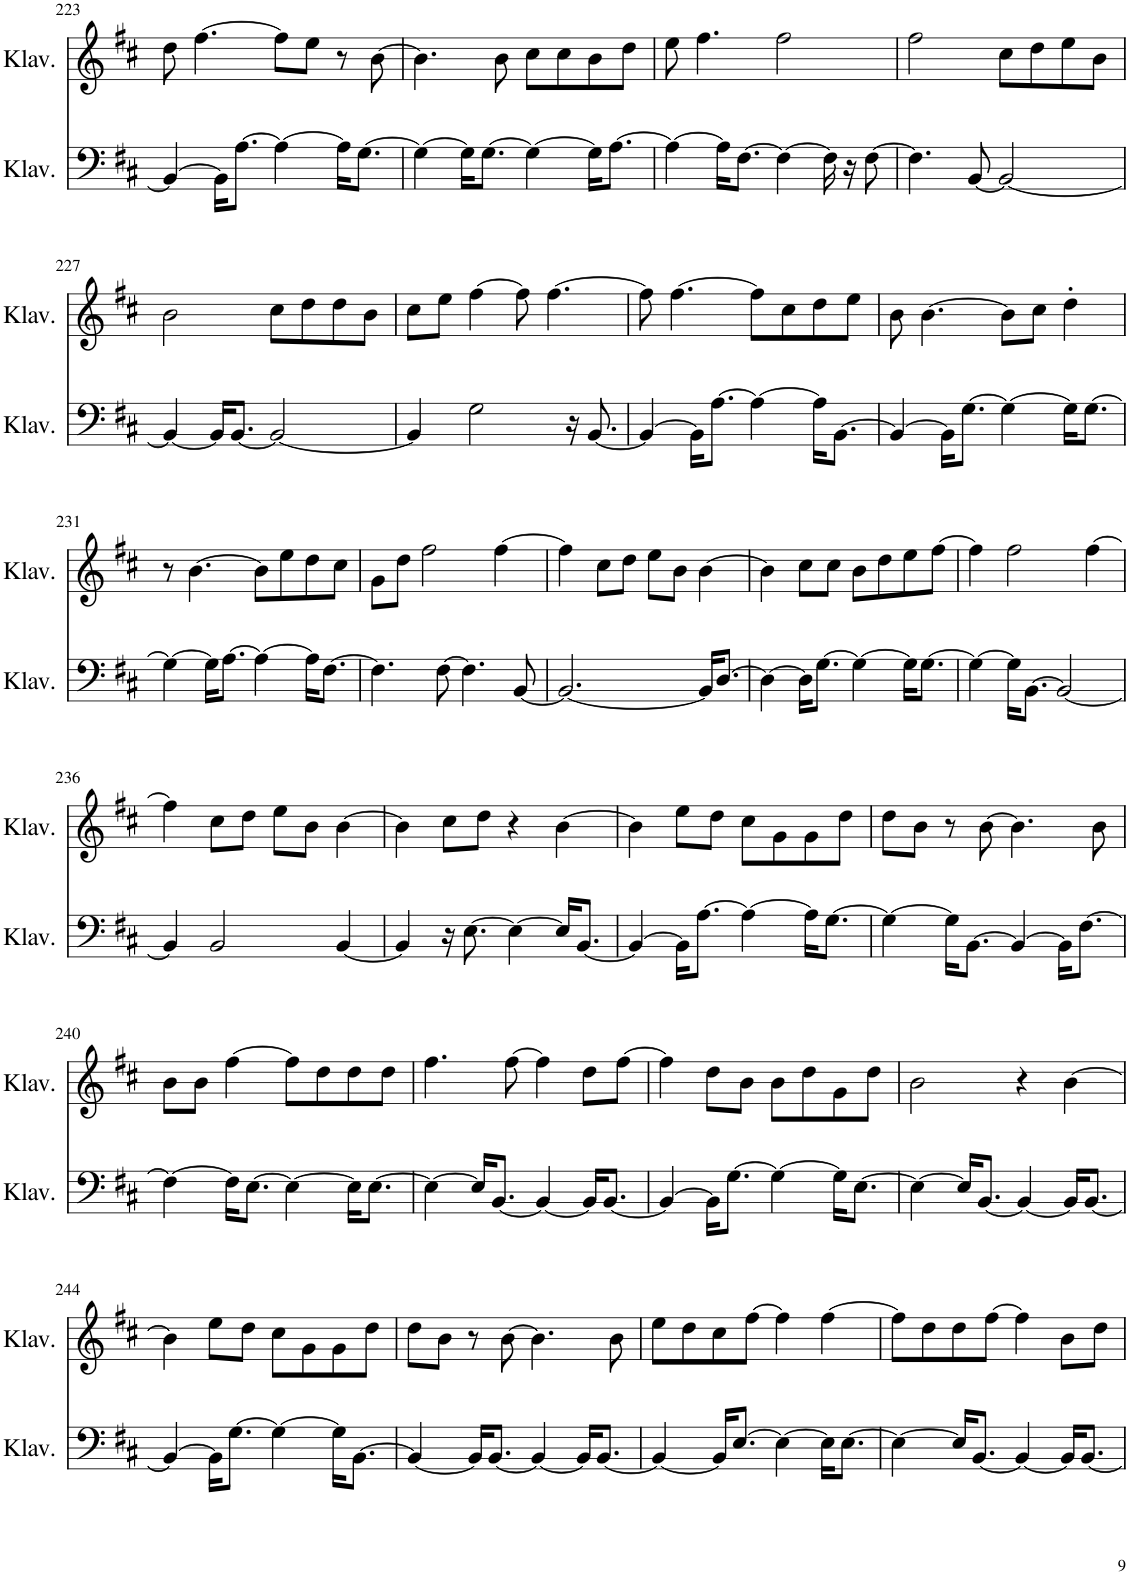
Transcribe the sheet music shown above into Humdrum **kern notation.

**kern	**kern
*part2	*part1
*staff2	*staff1
*I"Klavier	*I"Klavier
*I'Klav.	*I'Klav.
!!LO:PB:g=z
*clefF4	*clefG2
*k[f#c#]	*k[f#c#]
*M4/4	*M4/4
=223	=223
4BB/_	8dd\
.	[4.ff#\
16BB\KL]	.
[8.A\J	.
4A\_	8ff#\L]
.	8ee\J
16A\KL]	8r
[8.G\J	.
.	[8b\
=224	=224
4G\_	4.b\]
16G\KL]	.
[8.G\J	.
.	8b\
4G\_	8cc#\L
.	8cc#\
16G\KL]	8b\
[8.A\J	.
.	8dd\J
=225	=225
4A\_	8ee\
.	4.ff#\
16A\KL]	.
[8.F#\J	.
4F#\_	2ff#\
16F#\]	.
16r	.
[8F#\	.
=226	=226
4.F#\]	2ff#\
[8BB/	.
2BB/_	8cc#\L
.	8dd\
.	8ee\
.	8b\J
!!LO:LB:g=z
=227	=227
4BB/_	2b\
16BB/KL]	.
[8.BB/J	.
2BB/_	8cc#\L
.	8dd\
.	8dd\
.	8b\J
=228	=228
4BB/]	8cc#\L
.	8ee\J
2G\	[4ff#\
.	8ff#\]
.	[4.ff#\
16r	.
[8.BB/	.
=229	=229
4BB/_	8ff#\]
.	[4.ff#\
16BB\KL]	.
[8.A\J	.
4A\_	8ff#\L]
.	8cc#\
16A\KL]	8dd\
[8.BB\J	.
.	8ee\J
=230	=230
4BB/_	8b\
.	[4.b\
16BB\KL]	.
[8.G\J	.
4G\_	8b\L]
.	8cc#\J
16G\KL]	4dd'\
[8.G\J	.
!!LO:LB:g=z
=231	=231
4G\_	8r
.	[4.b\
16G\KL]	.
[8.A\J	.
4A\_	8b\L]
.	8ee\
16A\KL]	8dd\
[8.F#\J	.
.	8cc#\J
=232	=232
4.F#\]	8g\L
.	8dd\J
.	2ff#\
[8F#\	.
4.F#\]	.
.	[4ff#\
[8BB/	.
=233	=233
2.BB/_	4ff#\]
.	8cc#\L
.	8dd\J
.	8ee\L
.	8b\J
16BB/KL]	[4b\
[8.D/J	.
=234	=234
4D\_	4b\]
16D\KL]	8cc#\L
[8.G\J	.
.	8cc#\J
4G\_	8b\L
.	8dd\
16G\KL]	8ee\
[8.G\J	.
.	[8ff#\J
=235	=235
4G\_	4ff#\]
16G\KL]	2ff#\
[8.BB\J	.
2BB/_	.
.	[4ff#\
!!LO:LB:g=z
=236	=236
4BB/]	4ff#\]
2BB/	8cc#\L
.	8dd\J
.	8ee\L
.	8b\J
[4BB/	[4b\
=237	=237
4BB/]	4b\]
16r	8cc#\L
[8.E\	.
.	8dd\J
4E\_	4r
16E/KL]	[4b\
[8.BB/J	.
=238	=238
4BB/_	4b\]
16BB\KL]	8ee\L
[8.A\J	.
.	8dd\J
4A\_	8cc#\L
.	8g\
16A\KL]	8g\
[8.G\J	.
.	8dd\J
=239	=239
4G\_	8dd\L
.	8b\J
16G\KL]	8r
[8.BB\J	.
.	[8b\
4BB/_	4.b\]
16BB\KL]	.
[8.F#\J	.
.	8b\
!!LO:LB:g=z
=240	=240
4F#\_	8b\L
.	8b\J
16F#\KL]	[4ff#\
[8.E\J	.
4E\_	8ff#\L]
.	8dd\
16E\KL]	8dd\
[8.E\J	.
.	8dd\J
=241	=241
4E\_	4.ff#\
16E/KL]	.
[8.BB/J	.
.	[8ff#\
4BB/_	4ff#\]
16BB/KL]	8dd\L
[8.BB/J	.
.	[8ff#\J
=242	=242
4BB/_	4ff#\]
16BB\KL]	8dd\L
[8.G\J	.
.	8b\J
4G\_	8b\L
.	8dd\
16G\KL]	8g\
[8.E\J	.
.	8dd\J
=243	=243
4E\_	2b\
16E/KL]	.
[8.BB/J	.
4BB/_	4r
16BB/KL]	[4b\
[8.BB/J	.
!!LO:LB:g=z
=244	=244
4BB/_	4b\]
16BB\KL]	8ee\L
[8.G\J	.
.	8dd\J
4G\_	8cc#\L
.	8g\
16G\KL]	8g\
[8.BB\J	.
.	8dd\J
=245	=245
4BB/_	8dd\L
.	8b\J
16BB/KL]	8r
[8.BB/J	.
.	[8b\
4BB/_	4.b\]
16BB/KL]	.
[8.BB/J	.
.	8b\
=246	=246
4BB/_	8ee\L
.	8dd\
16BB/KL]	8cc#\
[8.E/J	.
.	[8ff#\J
4E\_	4ff#\]
16E\KL]	[4ff#\
[8.E\J	.
=247	=247
4E\_	8ff#\L]
.	8dd\
16E/KL]	8dd\
[8.BB/J	.
.	[8ff#\J
4BB/_	4ff#\]
16BB/KL]	8b\L
[8.BB/J	.
.	8dd\J
=	=
*-	*-
